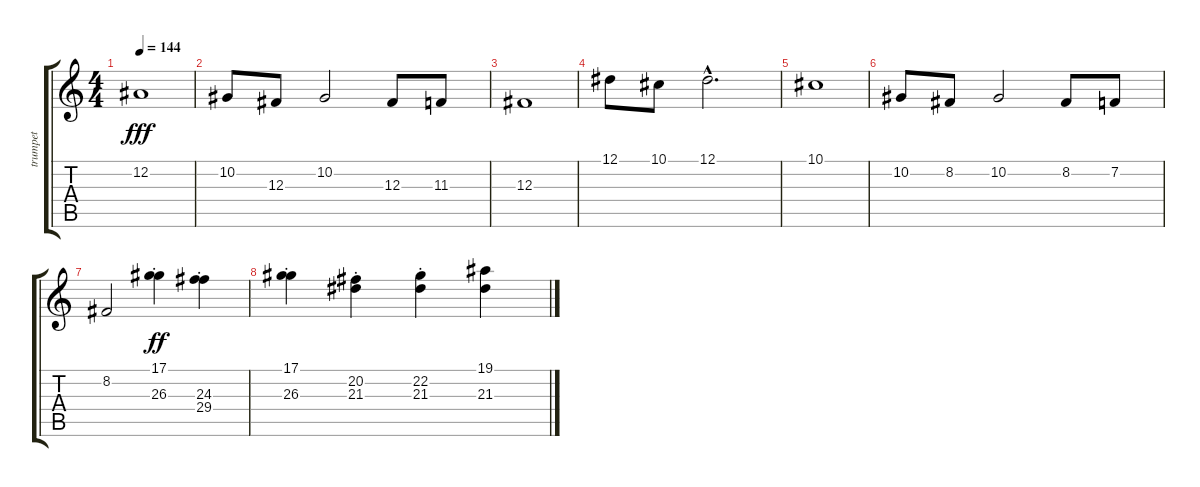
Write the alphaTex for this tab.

\track ("trumpet" "trumpet") {instrument stringensemble1}
\staff {score tabs}
\tuning (Eb4 Bb3 Gb3 Db3 Ab2 Eb2) {hide}
\ts (4 4)
\tempo 144
\clef g2
\ks c
12.2.1{dy fff} |
10.2.8 12.3.8 10.2.2 12.3.8 11.3.8 |
12.3.1 |
12.1.8 10.1.8 12.1{hac}.2{d} |
10.1.1 |
10.2.8 8.2.8 10.2.2 8.2.8 7.2.8 |
8.2.2 (17.1{st} 26.3{st}).4{dy ff} (24.3{st} 29.4{st}).4 |
(17.1{st} 26.3{st}).4 (20.2{st} 21.3{st}).4 (22.2{st} 21.3{st}).4 (19.1 21.3).4
